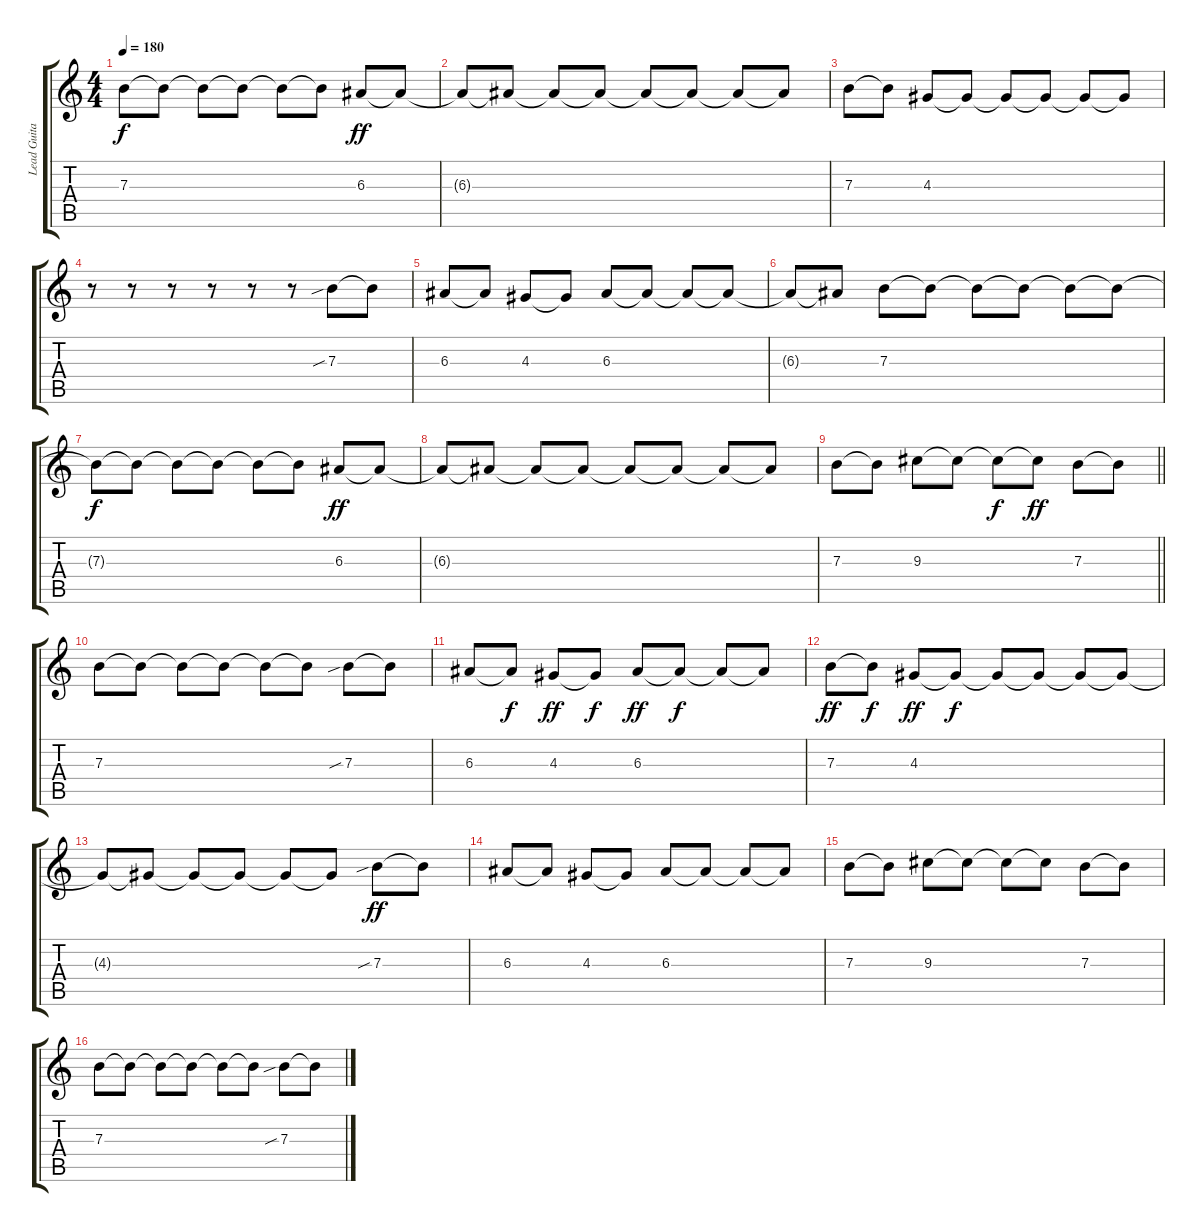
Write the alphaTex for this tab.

\track ("Lead Guitar I" "Lead Guita") {instrument distortionguitar}
\staff {score tabs}
\tuning (Db4 Ab3 E3 B2 Gb2 B1) {hide}
\ts (4 4)
\tempo 180
\clef g2
\ks c
7.3{t}.8{dy f} 7.3{t}.8 7.3{t}.8 7.3{t}.8 7.3{t}.8 7.3{t}.8 6.3.8{dy ff} 6.3{t}.8 |
6.3{t}.8 6.3{t}.8 6.3{t}.8 6.3{t}.8 6.3{t}.8 6.3{t}.8 6.3{t}.8 6.3{t}.8 |
7.3.8 7.3{t}.8 4.3.8 4.3{t}.8 4.3{t}.8 4.3{t}.8 4.3{t}.8 4.3{t}.8 |
r.8 r.8 r.8 r.8 r.8 r.8 7.3{sib}.8 7.3{t}.8 |
6.3.8 6.3{t}.8 4.3.8 4.3{t}.8 6.3.8 6.3{t}.8 6.3{t}.8 6.3{t}.8 |
6.3{t}.8 6.3{t}.8 7.3.8 7.3{t}.8 7.3{t}.8 7.3{t}.8 7.3{t}.8 7.3{t}.8 |
7.3{t}.8{dy f} 7.3{t}.8 7.3{t}.8 7.3{t}.8 7.3{t}.8 7.3{t}.8 6.3.8{dy ff} 6.3{t}.8 |
6.3{t}.8 6.3{t}.8 6.3{t}.8 6.3{t}.8 6.3{t}.8 6.3{t}.8 6.3{t}.8 6.3{t}.8 |
\barLineRight lightlight
7.3.8 7.3{t}.8 9.3.8 9.3{t}.8 9.3{t}.8{dy f} 9.3{t}.8{dy ff} 7.3.8 7.3{t}.8 |
\section ("" "")
7.3.8 7.3{t}.8 7.3{t}.8 7.3{t}.8 7.3{t}.8 7.3{t}.8 7.3{sib}.8 7.3{t}.8 |
6.3.8 6.3{t}.8{dy f} 4.3.8{dy ff} 4.3{t}.8{dy f} 6.3.8{dy ff} 6.3{t}.8{dy f} 6.3{t}.8 6.3{t}.8 |
7.3.8{dy ff} 7.3{t}.8{dy f} 4.3.8{dy ff} 4.3{t}.8{dy f} 4.3{t}.8 4.3{t}.8 4.3{t}.8 4.3{t}.8 |
4.3{t}.8 4.3{t}.8 4.3{t}.8 4.3{t}.8 4.3{t}.8 4.3{t}.8 7.3{sib}.8{dy ff} 7.3{t}.8 |
6.3.8 6.3{t}.8 4.3.8 4.3{t}.8 6.3.8 6.3{t}.8 6.3{t}.8 6.3{t}.8 |
7.3.8 7.3{t}.8 9.3.8 9.3{t}.8 9.3{t}.8 9.3{t}.8 7.3.8 7.3{t}.8 |
7.3.8 7.3{t}.8 7.3{t}.8 7.3{t}.8 7.3{t}.8 7.3{t}.8 7.3{sib}.8 7.3{t}.8
